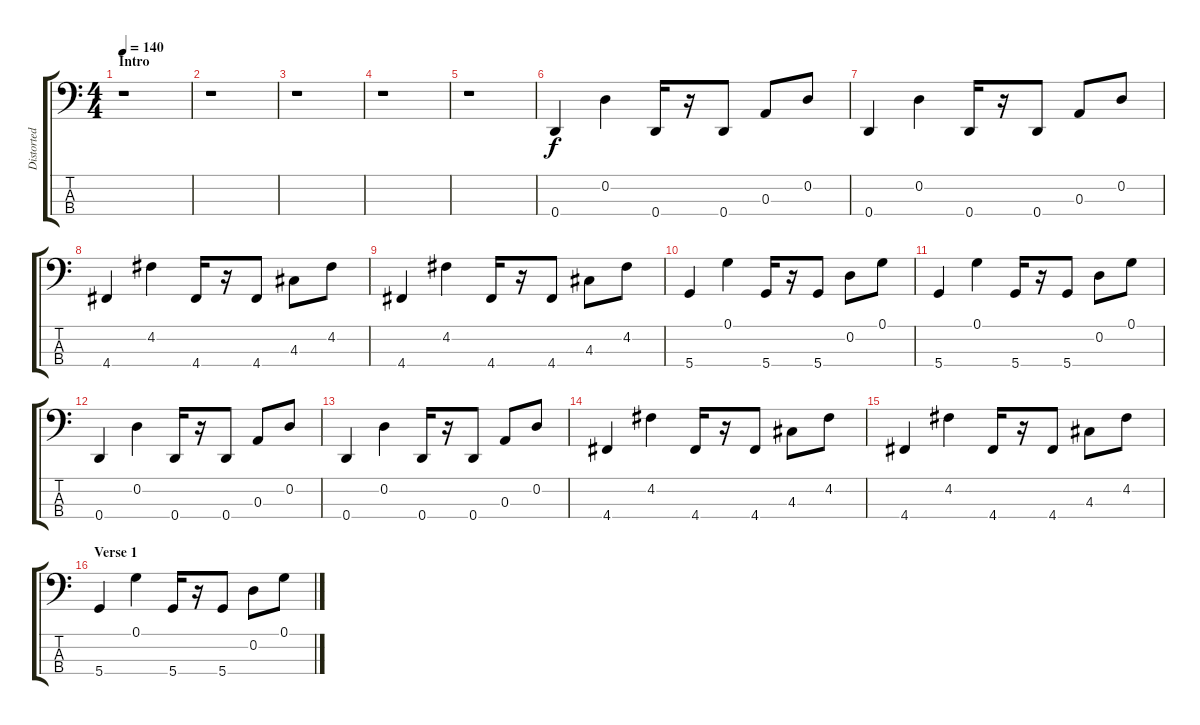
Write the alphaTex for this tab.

\track ("Distorted Bass Drop D" "Distorted ") {instrument electricbassfinger}
\staff {score tabs}
\tuning (G2 D2 A1 D1) {hide}
\ts (4 4)
\section ("" "Intro")
\tempo 140
\clef f4
\ks c
r.1{dy f instrument electricbassfinger} |
r.1 |
r.1 |
r.1 |
r.1 |
0.4.4 0.2.4 0.4.16 r.16 0.4.8 0.3.8 0.2.8 |
0.4.4 0.2.4 0.4.16 r.16 0.4.8 0.3.8 0.2.8 |
4.4.4 4.2.4 4.4.16 r.16 4.4.8 4.3.8 4.2.8 |
4.4.4 4.2.4 4.4.16 r.16 4.4.8 4.3.8 4.2.8 |
5.4.4 0.1.4 5.4.16 r.16 5.4.8 0.2.8 0.1.8 |
5.4.4 0.1.4 5.4.16 r.16 5.4.8 0.2.8 0.1.8 |
0.4.4 0.2.4 0.4.16 r.16 0.4.8 0.3.8 0.2.8 |
0.4.4 0.2.4 0.4.16 r.16 0.4.8 0.3.8 0.2.8 |
4.4.4 4.2.4 4.4.16 r.16 4.4.8 4.3.8 4.2.8 |
4.4.4 4.2.4 4.4.16 r.16 4.4.8 4.3.8 4.2.8 |
\section ("" "Verse 1")
5.4.4 0.1.4 5.4.16 r.16 5.4.8 0.2.8 0.1.8
